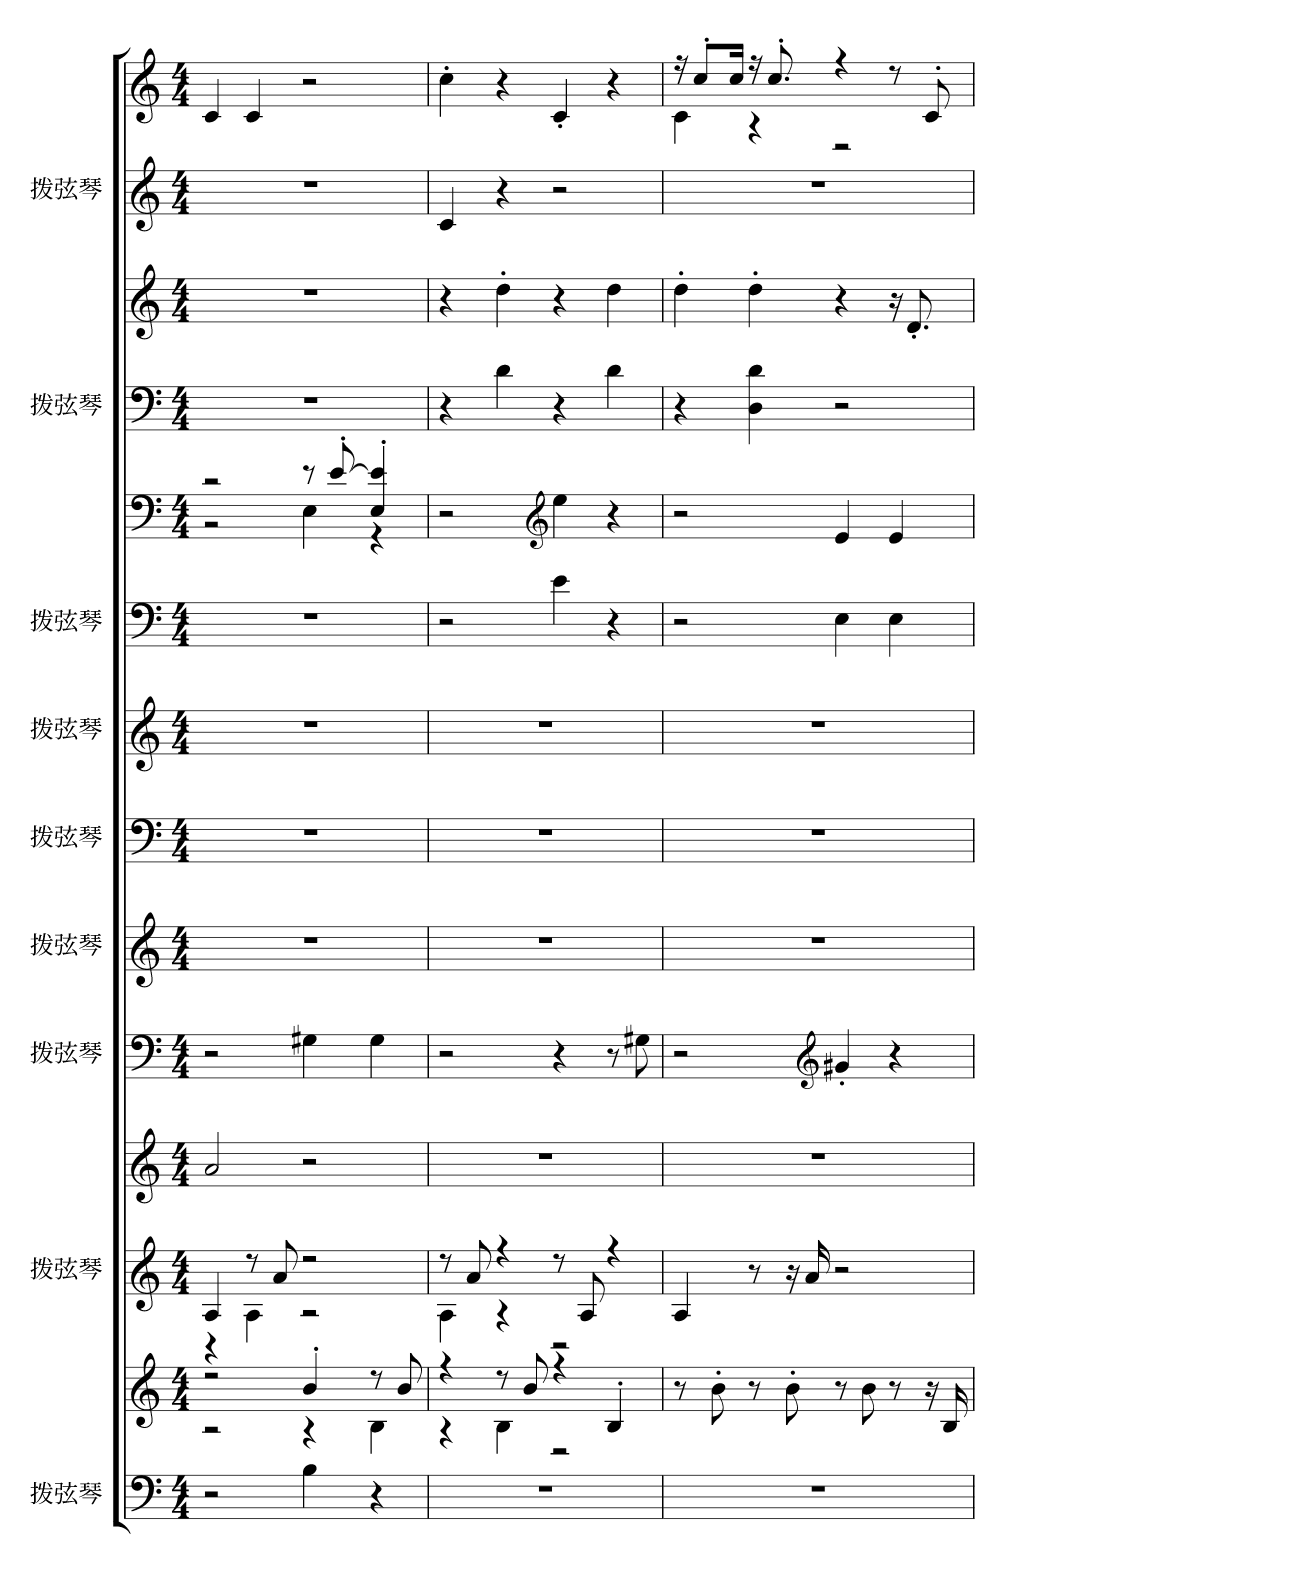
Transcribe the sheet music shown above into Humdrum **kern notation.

**kern	**kern	**kern	**kern	**kern	**kern	**kern	**kern	**kern	**kern	**kern	**kern	**kern	**kern
*part9	*part9	*part8	*part8	*part7	*part6	*part5	*part4	*part3	*part3	*part2	*part2	*part1	*part1
*staff14	*staff13	*staff12	*staff11	*staff10	*staff9	*staff8	*staff7	*staff6	*staff5	*staff4	*staff3	*staff2	*staff1
*I"拨弦琴	*	*I"拨弦琴	*	*I"拨弦琴	*I"拨弦琴	*I"拨弦琴	*I"拨弦琴	*I"拨弦琴	*	*I"拨弦琴	*	*I"拨弦琴	*
*clefF4	*clefG2	*clefG2	*clefG2	*clefF4	*clefG2	*clefF4	*clefG2	*clefF4	*clefF4	*clefF4	*clefG2	*clefG2	*clefG2
*k[]	*k[]	*k[]	*k[]	*k[]	*k[]	*k[]	*k[]	*k[]	*k[]	*k[]	*k[]	*k[]	*k[]
*M4/4	*M4/4	*M4/4	*M4/4	*M4/4	*M4/4	*M4/4	*M4/4	*M4/4	*M4/4	*M4/4	*M4/4	*M4/4	*M4/4
*MM100	*MM100	*MM100	*MM100	*MM100	*MM100	*MM100	*MM100	*MM100	*MM100	*MM100	*MM100	*MM100	*MM100
=1	=1	=1	=1	=1	=1	=1	=1	=1	=1	=1	=1	=1	=1
*	*^	*^	*	*	*	*	*	*	*^	*	*	*	*
2r	2r	2r	4A/	4r	2a/	2r	1r	1r	1r	1r	2r	2r	1r	1r	1r	4c/
.	.	.	8r	4A\	.	.	.	.	.	.	.	.	.	.	.	4c/
.	.	.	8a/	.	.	.	.	.	.	.	.	.	.	.	.	.
4B\	4b'/	4r	2r	2r	2r	4G#X\	.	.	.	.	8r	4E\	.	.	.	2r
.	.	.	.	.	.	.	.	.	.	.	[8e'/	.	.	.	.	.
4r	8r	4B\	.	.	.	4G#\	.	.	.	.	4E/' 4e/]'	4r	.	.	.	.
.	8b/	.	.	.	.	.	.	.	.	.	.	.	.	.	.	.
*	*	*	*	*	*	*	*	*	*	*	*v	*v	*	*	*	*
=2	=2	=2	=2	=2	=2	=2	=2	=2	=2	=2	=2	=2	=2	=2	=2
1r	4r	4r	8r	4A\	1r	2r	1r	1r	1r	2r	2r	4r	4r	4c/	4cc'\
.	.	.	8a/	.	.	.	.	.	.	.	.	.	.	.	.
.	8r	4B\	4r	4r	.	.	.	.	.	.	.	4d\	4dd'\	4r	4r
.	8b/	.	.	.	.	.	.	.	.	.	.	.	.	.	.
*	*	*	*	*	*	*	*	*	*	*	*clefG2	*	*	*	*
.	4r	2r	8r	2r	.	4r	.	.	.	4e\	4ee\	4r	4r	2r	4c'/
.	.	.	8A/	.	.	.	.	.	.	.	.	.	.	.	.
.	4B'/	.	4r	.	.	8r	.	.	.	4r	4r	4d\	4dd\	.	4r
.	.	.	.	.	.	8G#X\	.	.	.	.	.	.	.	.	.
*	*v	*v	*	*	*	*	*	*	*	*	*	*	*	*	*
*	*	*v	*v	*	*	*	*	*	*	*	*	*	*	*
=3	=3	=3	=3	=3	=3	=3	=3	=3	=3	=3	=3	=3	=3
*	*	*	*	*	*	*	*	*	*	*	*	*	*^
1r	8r	4A/	1r	2r	1r	1r	1r	2r	2r	4r	4dd'\	1r	16r	4c\
.	.	.	.	.	.	.	.	.	.	.	.	.	8cc'/L	.
.	8b'\	.	.	.	.	.	.	.	.	.	.	.	.	.
.	.	.	.	.	.	.	.	.	.	.	.	.	16cc/Jk	.
.	8r	8r	.	.	.	.	.	.	.	4D\ 4d\	4dd'\	.	16r	4r
.	.	.	.	.	.	.	.	.	.	.	.	.	8.cc'/	.
.	8b'\	16r	.	.	.	.	.	.	.	.	.	.	.	.
.	.	16a/	.	.	.	.	.	.	.	.	.	.	.	.
*	*	*	*	*clefG2	*	*	*	*	*	*	*	*	*	*
.	8r	2r	.	4g#X'/	.	.	.	4E\	4e/	2r	4r	.	4r	2r
.	8b\	.	.	.	.	.	.	.	.	.	.	.	.	.
.	8r	.	.	4r	.	.	.	4E\	4e/	.	16r	.	8r	.
.	.	.	.	.	.	.	.	.	.	.	8.d'/	.	.	.
.	16r	.	.	.	.	.	.	.	.	.	.	.	8c'/	.
.	16B/	.	.	.	.	.	.	.	.	.	.	.	.	.
*	*	*	*	*	*	*	*	*	*	*	*	*	*v	*v
=	=	=	=	=	=	=	=	=	=	=	=	=	=
*-	*-	*-	*-	*-	*-	*-	*-	*-	*-	*-	*-	*-	*-
